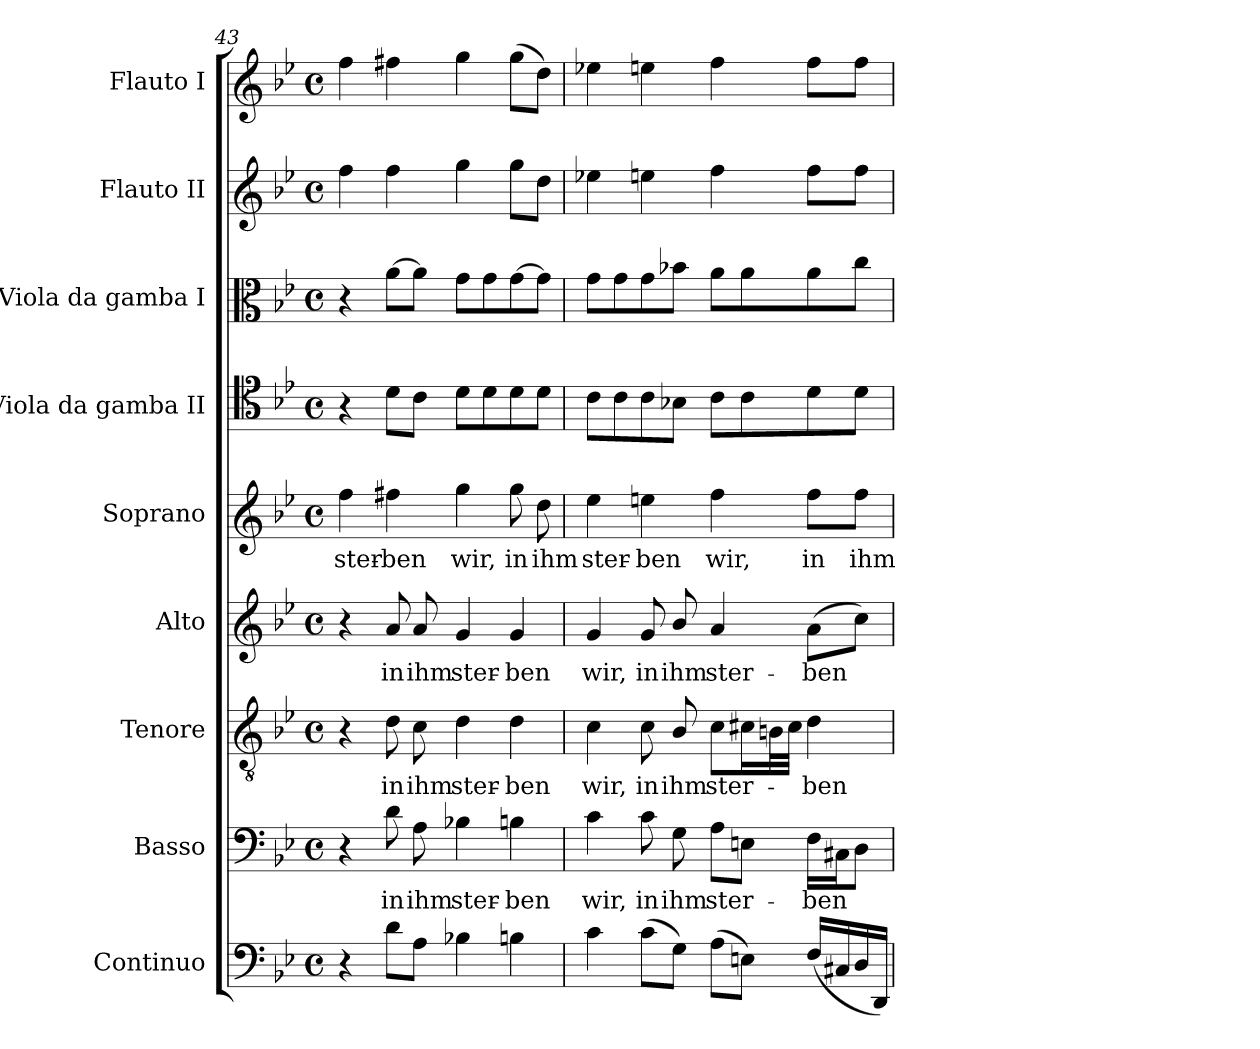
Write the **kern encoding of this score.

**kern	**kern	**text	**kern	**text	**kern	**text	**kern	**text	**kern	**kern	**kern	**kern
*part9	*part8	*part8	*part7	*part7	*part6	*part6	*part5	*part5	*part4	*part3	*part2	*part1
*staff9	*staff8	*staff8	*staff7	*staff7	*staff6	*staff6	*staff5	*staff5	*staff4	*staff3	*staff2	*staff1
*I"Continuo	*I"Basso	*	*I"Tenore	*	*I"Alto	*	*I"Soprano	*	*I"Viola da gamba II	*I"Viola da gamba I	*I"Flauto II	*I"Flauto I
!!LO:PB:g=z
*clefF4	*clefF4	*	*clefGv2	*	*clefG2	*	*clefG2	*	*clefC4	*clefC3	*clefG2	*clefG2
*	*	*	*ITrd7c12	*	*	*	*	*	*	*	*	*
*k[b-e-]	*k[b-e-]	*	*k[b-e-]	*	*k[b-e-]	*	*k[b-e-]	*	*k[b-e-]	*k[b-e-]	*k[b-e-]	*k[b-e-]
*B-:	*B-:	*	*B-:	*	*B-:	*	*B-:	*	*B-:	*B-:	*B-:	*B-:
*M4/4	*M4/4	*	*M4/4	*	*M4/4	*	*M4/4	*	*M4/4	*M4/4	*M4/4	*M4/4
*met(c)	*met(c)	*	*met(c)	*	*met(c)	*	*met(c)	*	*met(c)	*met(c)	*met(c)	*met(c)
=43	=43	=43	=43	=43	=43	=43	=43	=43	=43	=43	=43	=43
!	!	!	!	!	!	!	!	!LO:LY:b:color=#000000	!	!	!	!
4r	4r	.	4r	.	4r	.	4ffi\	ster-	4r	4r	4ffi\	4ffi\
!	!	!LO:LY:b:color=#000000	!	!	!	!	!	!	!	!	!	!
!	!	!	!	!LO:LY:b:color=#000000	!	!	!	!	!	!	!	!
!	!	!	!	!	!	!LO:LY:b:color=#000000	!	!	!	!	!	!
!	!	!	!	!	!	!	!	!LO:LY:b:color=#000000	!	!	!	!
8di\L	8di\	in	8Di\	in	8ai/	in	4ff#Xi\	-ben	8di\L	[8ai\L	4ffi\	4ff#Xi\
!	!	!LO:LY:b:color=#000000	!	!	!	!	!	!	!	!	!	!
!	!	!	!	!LO:LY:b:color=#000000	!	!	!	!	!	!	!	!
!	!	!	!	!	!	!LO:LY:b:color=#000000	!	!	!	!	!	!
8Ai\J	8Ai\	ihm	8Ci\	ihm	8ai/	ihm	.	.	8ci\J	8ai\J]	.	.
!	!	!LO:LY:b:color=#000000	!	!	!	!	!	!	!	!	!	!
!	!	!	!	!LO:LY:b:color=#000000	!	!	!	!	!	!	!	!
!	!	!	!	!	!	!LO:LY:b:color=#000000	!	!	!	!	!	!
!	!	!	!	!	!	!	!	!LO:LY:b:color=#000000	!	!	!	!
4B-Xi\	4B-Xi\	ster-	4Di\	ster-	4gi/	ster-	4ggi\	wir,	8di\L	8gi\L	4ggi\	4ggi\
.	.	.	.	.	.	.	.	.	8di\	8gi\	.	.
!	!	!LO:LY:b:color=#000000	!	!	!	!	!	!	!	!	!	!
!	!	!	!	!LO:LY:b:color=#000000	!	!	!	!	!	!	!	!
!	!	!	!	!	!	!LO:LY:b:color=#000000	!	!	!	!	!	!
!	!	!	!	!	!	!	!	!LO:LY:b:color=#000000	!	!	!	!
4Bni\	4Bni\	-ben	4Di\	-ben	4gi/	-ben	8ggi\	in	8di\	[8gi\	8ggi\L	(8ggi\L
!	!	!	!	!	!	!	!	!LO:LY:b:color=#000000	!	!	!	!
.	.	.	.	.	.	.	8ddi\	ihm	8di\J	8gi\J]	8ddi\J	8ddi\J)
=44	=44	=44	=44	=44	=44	=44	=44	=44	=44	=44	=44	=44
!	!	!LO:LY:b:color=#000000	!	!	!	!	!	!	!	!	!	!
!	!	!	!	!LO:LY:b:color=#000000	!	!	!	!	!	!	!	!
!	!	!	!	!	!	!LO:LY:b:color=#000000	!	!	!	!	!	!
!	!	!	!	!	!	!	!	!LO:LY:b:color=#000000	!	!	!	!
4ci\	4ci\	wir,	4Ci\	wir,	4gi/	wir,	4ee-i\	ster-	8ci\L	8gi\L	4ee-Xi\	4ee-Xi\
.	.	.	.	.	.	.	.	.	8ci\	8gi\	.	.
!	!	!LO:LY:b:color=#000000	!	!	!	!	!	!	!	!	!	!
!	!	!	!	!LO:LY:b:color=#000000	!	!	!	!	!	!	!	!
!	!	!	!	!	!	!LO:LY:b:color=#000000	!	!	!	!	!	!
!	!	!	!	!	!	!	!	!LO:LY:b:color=#000000	!	!	!	!
(8ci\L	8ci\	in	8Ci\	in	8gi/	in	4eeni\	-ben	8ci\	8gi\	4eeni\	4eeni\
!	!	!LO:LY:b:color=#000000	!	!	!	!	!	!	!	!	!	!
!	!	!	!	!LO:LY:b:color=#000000	!	!	!	!	!	!	!	!
!	!	!	!	!	!	!LO:LY:b:color=#000000	!	!	!	!	!	!
8Gi\J)	8Gi\	ihm	8BB-i/	ihm	8b-i/	ihm	.	.	8B-Xi\J	8b-Xi\J	.	.
!	!	!LO:LY:b:color=#000000	!	!	!	!	!	!	!	!	!	!
!	!	!	!	!LO:LY:b:color=#000000	!	!	!	!	!	!	!	!
!	!	!	!	!	!	!LO:LY:b:color=#000000	!	!	!	!	!	!
!	!	!	!	!	!	!	!	!LO:LY:b:color=#000000	!	!	!	!
(8Ai\L	8Ai\L	ster-	8Ci\L	ster-	4ai/	ster-	4ffi\	wir,	8ci\L	8ai\L	4ffi\	4ffi\
8Eni\J)	8Eni\J	.	16C#Xi\L	.	.	.	.	.	8ci\	8ai\	.	.
.	.	.	32BBni\L	.	.	.	.	.	.	.	.	.
.	.	.	32C#i\JJJ	.	.	.	.	.	.	.	.	.
!	!	!LO:LY:b:color=#000000	!	!	!	!	!	!	!	!	!	!
!	!	!	!	!LO:LY:b:color=#000000	!	!	!	!	!	!	!	!
!	!	!	!	!	!	!LO:LY:b:color=#000000	!	!	!	!	!	!
!	!	!	!	!	!	!	!	!LO:LY:b:color=#000000	!	!	!	!
(16Fi/LL	16Fi\LL	-ben	4Di\	-ben	(8ai\L	-ben	8ffi\L	in	8di\	8ai\	8ffi\L	8ffi\L
16C#Xi/	16C#Xi\J	.	.	.	.	.	.	.	.	.	.	.
!	!	!	!	!	!	!	!	!LO:LY:b:color=#000000	!	!	!	!
16Di/	8Di\J	.	.	.	8cci\J)	.	8ffi\J	ihm	8di\J	8cci\J	8ffi\J	8ffi\J
16DDi/JJ)	.	.	.	.	.	.	.	.	.	.	.	.
=	=	=	=	=	=	=	=	=	=	=	=	=
*-	*-	*-	*-	*-	*-	*-	*-	*-	*-	*-	*-	*-
